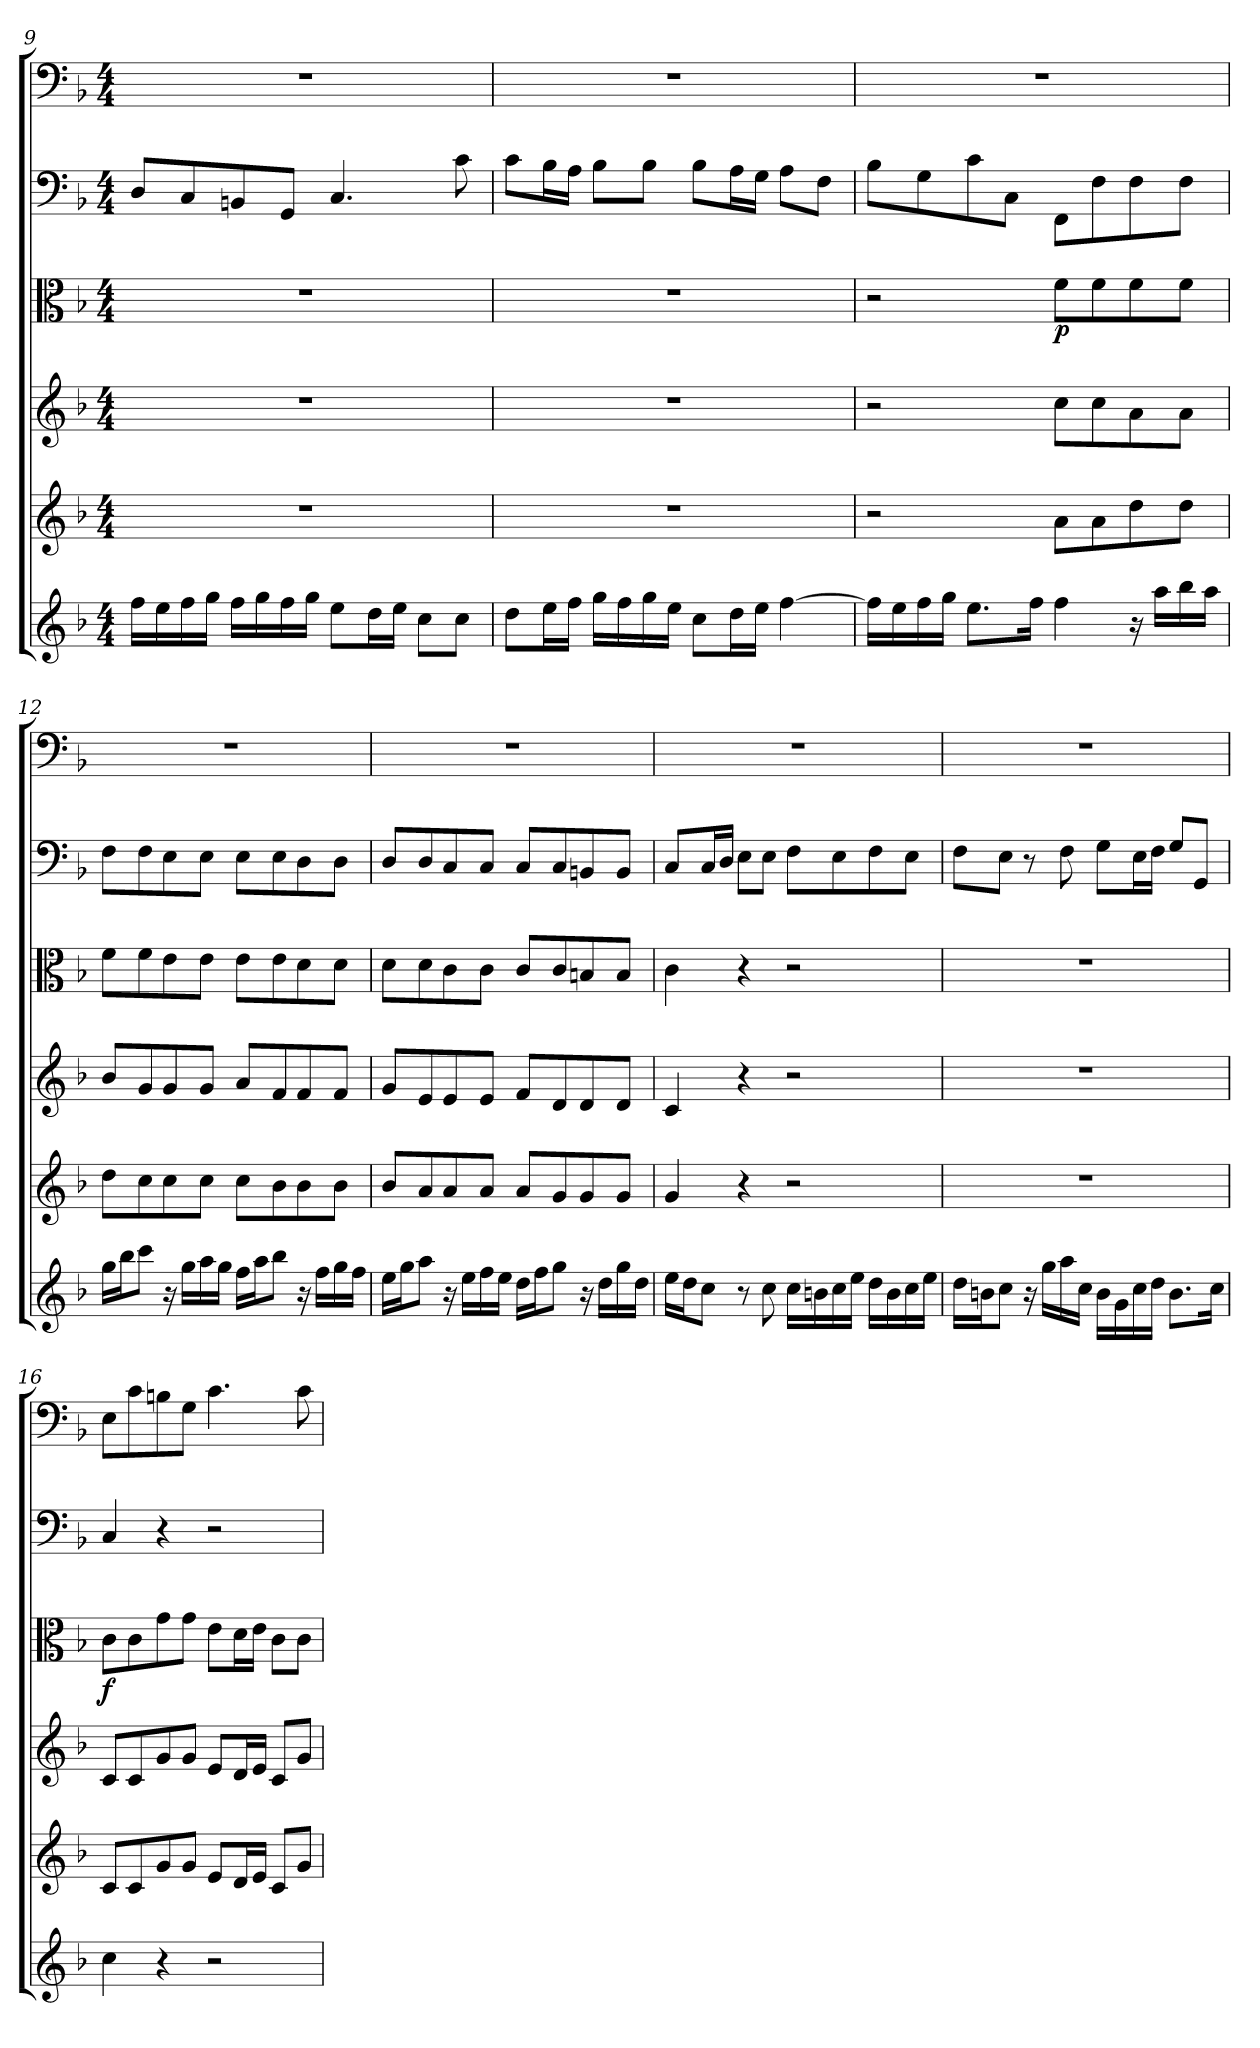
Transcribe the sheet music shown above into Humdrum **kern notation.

**kern	**kern	**kern	**kern	**dynam	**kern	**kern
*part6	*part5	*part4	*part3	*part3	*part2	*part1
*staff6	*staff5	*staff4	*staff3	*staff3	*staff2	*staff1
*clefG2	*clefG2	*clefG2	*clefC3	*	*clefF4	*clefF4
*k[b-]	*k[b-]	*k[b-]	*k[b-]	*	*k[b-]	*k[b-]
*F:	*F:	*F:	*F:	*	*F:	*F:
*M4/4	*M4/4	*M4/4	*M4/4	*	*M4/4	*M4/4
=9	=9	=9	=9	=9	=9	=9
16ff\LL	1r	1r	1r	.	8D/L	1r
16ee\	.	.	.	.	.	.
16ff\	.	.	.	.	8C/	.
16gg\JJ	.	.	.	.	.	.
16ff\LL	.	.	.	.	8BBn/	.
16gg\	.	.	.	.	.	.
16ff\	.	.	.	.	8GG/J	.
16gg\JJ	.	.	.	.	.	.
8ee\L	.	.	.	.	4.C/	.
16dd\L	.	.	.	.	.	.
16ee\JJ	.	.	.	.	.	.
8cc\L	.	.	.	.	.	.
8cc\J	.	.	.	.	8c\	.
=10	=10	=10	=10	=10	=10	=10
8dd\L	1r	1r	1r	.	8c\L	1r
16ee\L	.	.	.	.	16B-\L	.
16ff\JJ	.	.	.	.	16A\JJ	.
16gg\LL	.	.	.	.	8B-\L	.
16ff\	.	.	.	.	.	.
16gg\	.	.	.	.	8B-\J	.
16ee\JJ	.	.	.	.	.	.
8cc\L	.	.	.	.	8B-\L	.
16dd\L	.	.	.	.	16A\L	.
16ee\JJ	.	.	.	.	16G\JJ	.
[4ff\	.	.	.	.	8A\L	.
.	.	.	.	.	8F\J	.
=11	=11	=11	=11	=11	=11	=11
16ff\LL]	2r	2r	2r	.	8B-\L	1r
16ee\	.	.	.	.	.	.
16ff\	.	.	.	.	8G\	.
16gg\JJ	.	.	.	.	.	.
8.ee\L	.	.	.	.	8c\	.
.	.	.	.	.	8C\J	.
16ff\Jk	.	.	.	.	.	.
4ff\	8a\L	8cc\L	8f\L	p	8FF\L	.
.	8a\	8cc\	8f\	.	8F\	.
16r	8dd\	8a\	8f\	.	8F\	.
16aa\LL	.	.	.	.	.	.
16bb-\	8dd\J	8a\J	8f\J	.	8F\J	.
16aa\JJ	.	.	.	.	.	.
=12	=12	=12	=12	=12	=12	=12
16gg\LL	8dd\L	8b-/L	8f\L	.	8F\L	1r
16bb-\J	.	.	.	.	.	.
8ccc\J	8cc\	8g/	8f\	.	8F\	.
16r	8cc\	8g/	8e\	.	8E\	.
16gg\LL	.	.	.	.	.	.
16aa\	8cc\J	8g/J	8e\J	.	8E\J	.
16gg\JJ	.	.	.	.	.	.
16ff\LL	8cc\L	8a/L	8e\L	.	8E\L	.
16aa\J	.	.	.	.	.	.
8bb-\J	8b-\	8f/	8e\	.	8E\	.
16r	8b-\	8f/	8d\	.	8D\	.
16ff\LL	.	.	.	.	.	.
16gg\	8b-\J	8f/J	8d\J	.	8D\J	.
16ff\JJ	.	.	.	.	.	.
=13	=13	=13	=13	=13	=13	=13
16ee\LL	8b-/L	8g/L	8d\L	.	8D/L	1r
16gg\J	.	.	.	.	.	.
8aa\J	8a/	8e/	8d\	.	8D/	.
16r	8a/	8e/	8c\	.	8C/	.
16ee\LL	.	.	.	.	.	.
16ff\	8a/J	8e/J	8c\J	.	8C/J	.
16ee\JJ	.	.	.	.	.	.
16dd\LL	8a/L	8f/L	8c/L	.	8C/L	.
16ff\J	.	.	.	.	.	.
8gg\J	8g/	8d/	8c/	.	8C/	.
16r	8g/	8d/	8Bn/	.	8BBn/	.
16dd\LL	.	.	.	.	.	.
16gg\	8g/J	8d/J	8B/J	.	8BB/J	.
16dd\JJ	.	.	.	.	.	.
=14	=14	=14	=14	=14	=14	=14
16ee\LL	4g/	4c/	4c\	.	8C/L	1r
16dd\J	.	.	.	.	.	.
8cc\J	.	.	.	.	16C/L	.
.	.	.	.	.	16D/JJ	.
8r	4r	4r	4r	.	8E\L	.
8cc\	.	.	.	.	8E\J	.
16cc\LL	2r	2r	2r	.	8F\L	.
16bn\	.	.	.	.	.	.
16cc\	.	.	.	.	8E\	.
16ee\JJ	.	.	.	.	.	.
16dd\LL	.	.	.	.	8F\	.
16b\	.	.	.	.	.	.
16cc\	.	.	.	.	8E\J	.
16ee\JJ	.	.	.	.	.	.
=15	=15	=15	=15	=15	=15	=15
16dd\LL	1r	1r	1r	.	8F\L	1r
16bn\J	.	.	.	.	.	.
8cc\J	.	.	.	.	8E\J	.
16r	.	.	.	.	8r	.
16gg\LL	.	.	.	.	.	.
16aa\	.	.	.	.	8F\	.
16cc\JJ	.	.	.	.	.	.
16b\LL	.	.	.	.	8G\L	.
16g\	.	.	.	.	.	.
16cc\	.	.	.	.	16E\L	.
16dd\JJ	.	.	.	.	16F\JJ	.
8.b\L	.	.	.	.	8G/L	.
.	.	.	.	.	8GG/J	.
16cc\Jk	.	.	.	.	.	.
=16	=16	=16	=16	=16	=16	=16
4cc\	8c/L	8c/L	8c\L	f	4C/	8E\L
.	8c/	8c/	8c\	.	.	8c\
4r	8g/	8g/	8g\	.	4r	8Bn\
.	8g/J	8g/J	8g\J	.	.	8G\J
2r	8e/L	8e/L	8e\L	.	2r	4.c\
.	16d/L	16d/L	16d\L	.	.	.
.	16e/JJ	16e/JJ	16e\JJ	.	.	.
.	8c/L	8c/L	8c\L	.	.	.
.	8g/J	8g/J	8c\J	.	.	8c\
=	=	=	=	=	=	=
*-	*-	*-	*-	*-	*-	*-
